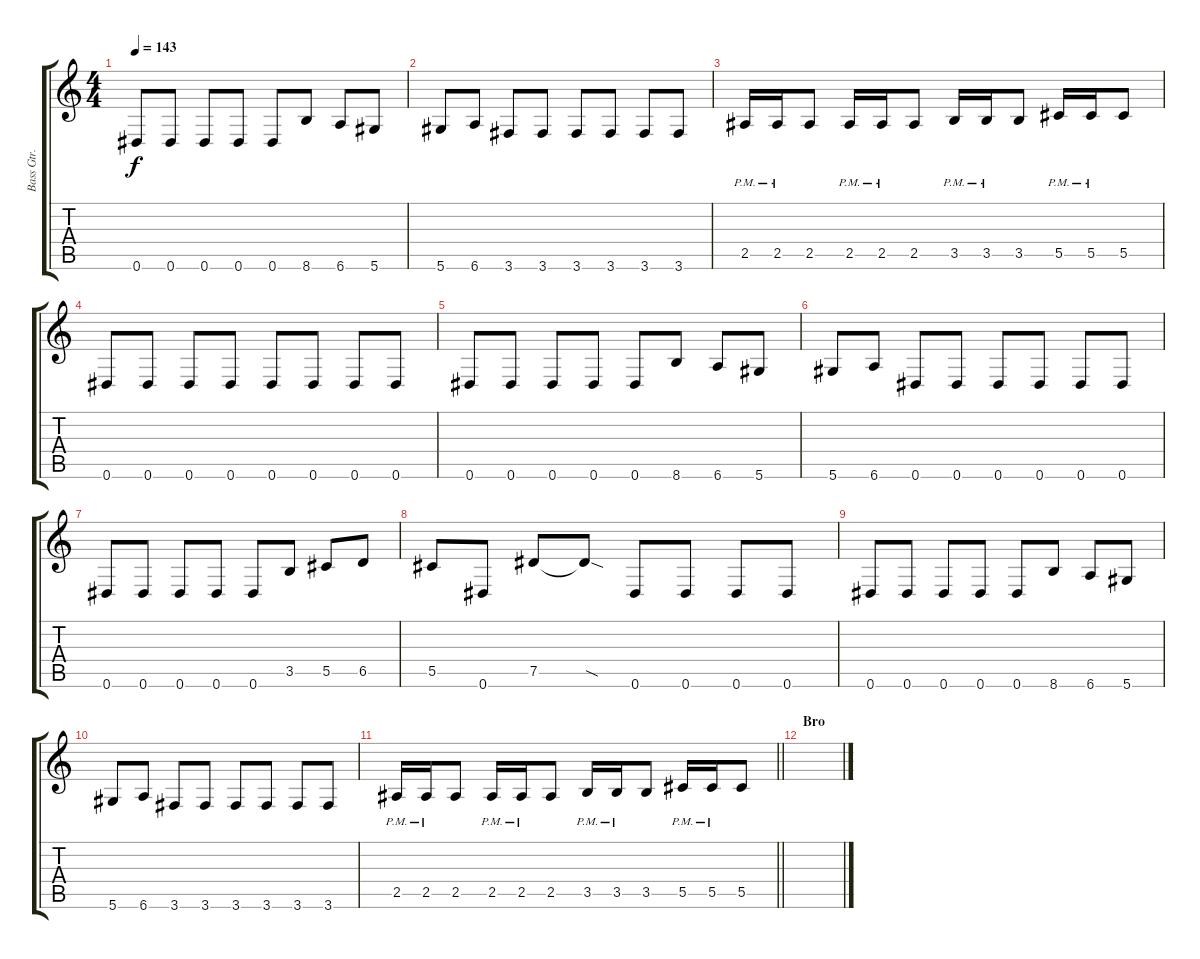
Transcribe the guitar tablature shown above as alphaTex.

\track ("Bass Gtr." "Bass Gtr.") {instrument electricbassfinger}
\staff {score tabs}
\tuning (Eb4 Bb3 Gb3 Db3 Ab2 Eb2) {hide}
\ts (4 4)
\tempo 143
\clef g2
\ks c
0.6.8{dy f} 0.6.8 0.6.8 0.6.8 0.6.8 8.6.8 6.6.8 5.6.8 |
5.6.8 6.6.8 3.6.8 3.6.8 3.6.8 3.6.8 3.6.8 3.6.8 |
2.5{pm}.16 2.5{pm}.16 2.5.8 2.5{pm}.16 2.5{pm}.16 2.5.8 3.5{pm}.16 3.5{pm}.16 3.5.8 5.5{pm}.16 5.5{pm}.16 5.5.8 |
0.6.8 0.6.8 0.6.8 0.6.8 0.6.8 0.6.8 0.6.8 0.6.8 |
0.6.8 0.6.8 0.6.8 0.6.8 0.6.8 8.6.8 6.6.8 5.6.8 |
5.6.8 6.6.8 0.6.8 0.6.8 0.6.8 0.6.8 0.6.8 0.6.8 |
0.6.8 0.6.8 0.6.8 0.6.8 0.6.8 3.5.8 5.5.8 6.5.8 |
5.5.8 0.6.8 7.5.8 7.5{sod t}.8 0.6.8 0.6.8 0.6.8 0.6.8 |
0.6.8 0.6.8 0.6.8 0.6.8 0.6.8 8.6.8 6.6.8 5.6.8 |
5.6.8 6.6.8 3.6.8 3.6.8 3.6.8 3.6.8 3.6.8 3.6.8 |
\barLineRight lightlight
2.5{pm}.16 2.5{pm}.16 2.5.8 2.5{pm}.16 2.5{pm}.16 2.5.8 3.5{pm}.16 3.5{pm}.16 3.5.8 5.5{pm}.16 5.5{pm}.16 5.5.8 |
\section ("" "Bro")
